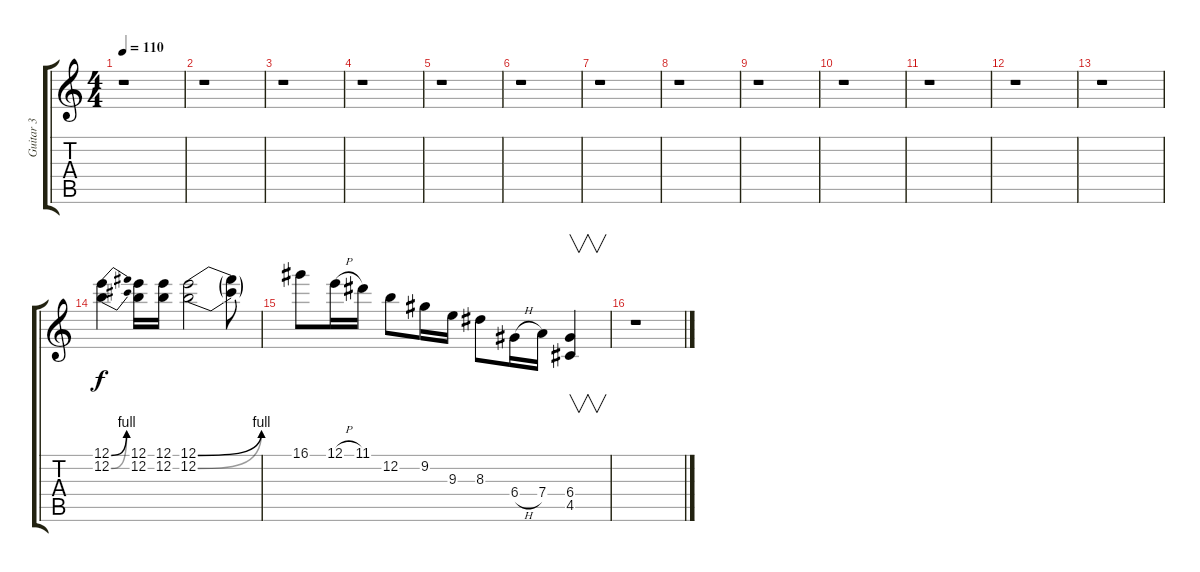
\track ("Guitar 3" "Guitar 3") {instrument electricguitarclean}
\staff {score tabs}
\tuning (E4 B3 G3 D3 A2 E2) {hide}
\ts (4 4)
\tempo 110
\clef g2
\ks c
r.1{dy f} |
r.1 |
r.1 |
r.1 |
r.1 |
r.1 |
r.1 |
r.1 |
r.1 |
r.1 |
r.1 |
r.1 |
r.1 |
(12.1{be (bend 0 0 60 4)} 12.2{be (bend 0 0 60 4)}).4{volume 16 instrument overdrivenguitar} (12.1 12.2).16 (12.1 12.2).16 (12.1{be (bend 0 0 60 4)} 12.2{be (bend 0 0 60 4)}).2 (12.1{t} 12.2{t}).8 |
16.1.8 12.1{h}.16 11.1.16 12.2.8 9.2.16 9.3.16 8.3.8 6.4{h}.16 7.4.16 (6.4 4.5).4{v} |
r.1
